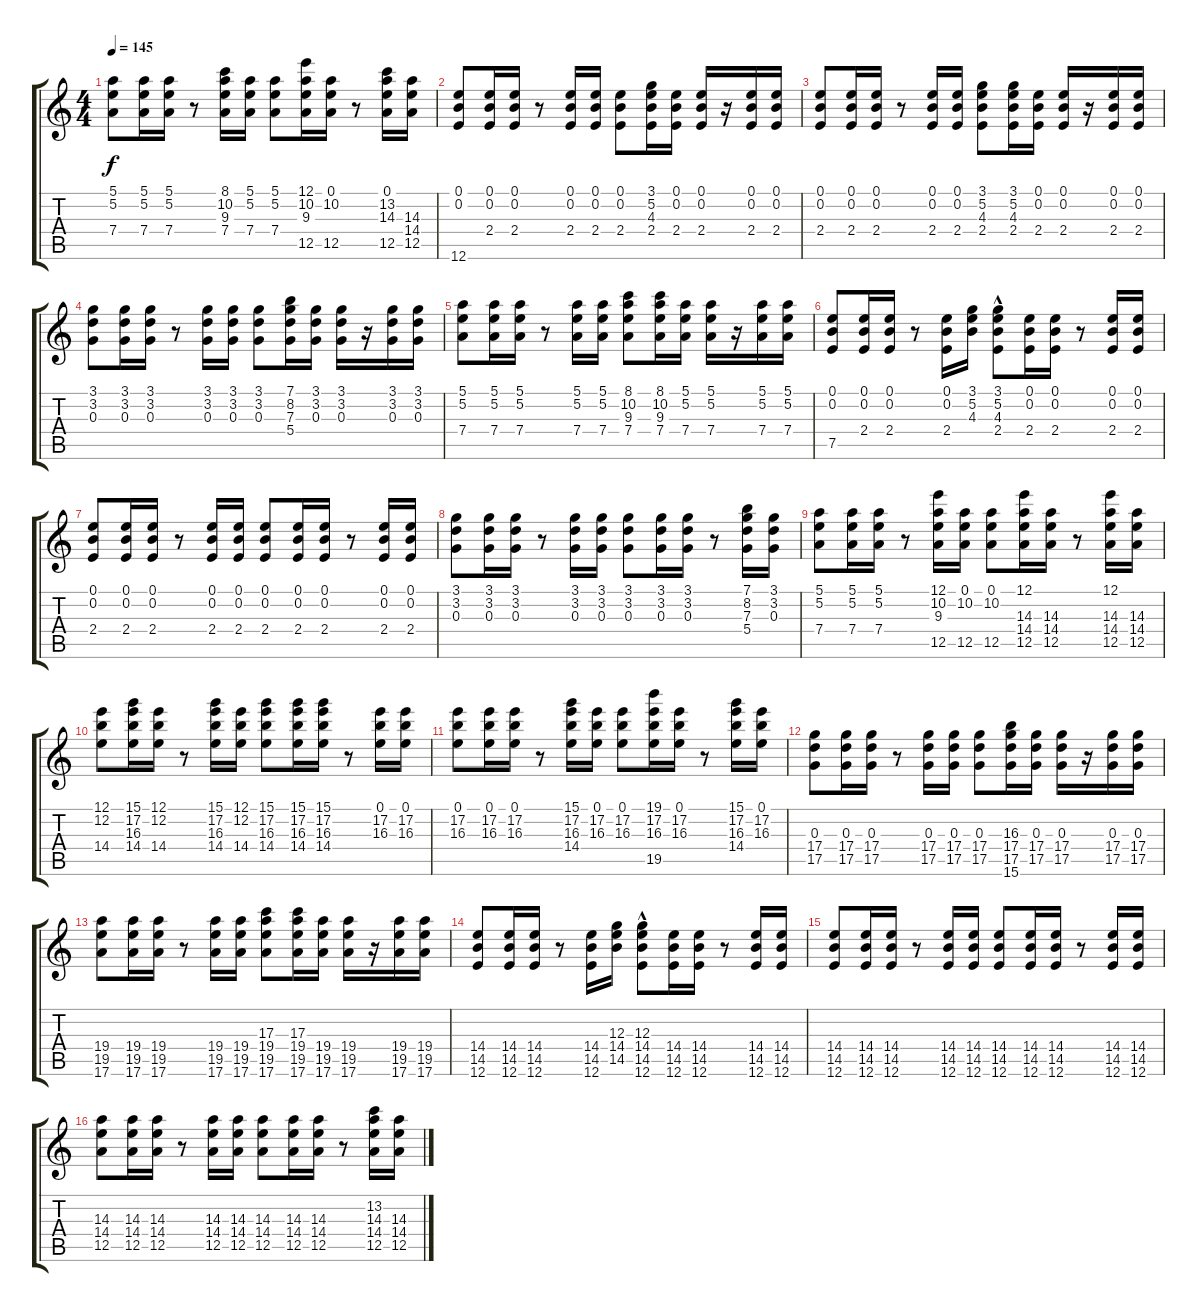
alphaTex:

\track "" {instrument acousticguitarsteel}
\staff {score tabs}
\tuning (E4 B3 G3 D3 A2 E2) {hide}
\ts (4 4)
\tempo 145
\clef g2
\ks c
(5.1 5.2 7.4).8{dy f} (5.1 5.2 7.4).16 (5.1 5.2 7.4).16 r.8 (8.1 10.2 9.3 7.4).16 (5.1 5.2 7.4).16 (5.1 5.2 7.4).8 (12.1 10.2 9.3 12.5).16 (0.1 10.2 12.5).16 r.8 (0.1 13.2 14.3 12.5).16 (14.3 14.4 12.5).16 |
(0.1 0.2 12.6).8 (0.1 0.2 2.4).16 (0.1 0.2 2.4).16 r.8 (0.1 0.2 2.4).16 (0.1 0.2 2.4).16 (0.1 0.2 2.4).8 (3.1 5.2 4.3 2.4).16 (0.1 0.2 2.4).16 (0.1 0.2 2.4).16 r.16 (0.1 0.2 2.4).16 (0.1 0.2 2.4).16 |
(0.1 0.2 2.4).8 (0.1 0.2 2.4).16 (0.1 0.2 2.4).16 r.8 (0.1 0.2 2.4).16 (0.1 0.2 2.4).16 (3.1 5.2 4.3 2.4).8 (3.1 5.2 4.3 2.4).16 (0.1 0.2 2.4).16 (0.1 0.2 2.4).16 r.16 (0.1 0.2 2.4).16 (0.1 0.2 2.4).16 |
(3.1 3.2 0.3).8 (3.1 3.2 0.3).16 (3.1 3.2 0.3).16 r.8 (3.1 3.2 0.3).16 (3.1 3.2 0.3).16 (3.1 3.2 0.3).8 (7.1 8.2 7.3 5.4).16 (3.1 3.2 0.3).16 (3.1 3.2 0.3).16 r.16 (3.1 3.2 0.3).16 (3.1 3.2 0.3).16 |
(5.1 5.2 7.4).8 (5.1 5.2 7.4).16 (5.1 5.2 7.4).16 r.8 (5.1 5.2 7.4).16 (5.1 5.2 7.4).16 (8.1 10.2 9.3 7.4).8 (8.1 10.2 9.3 7.4).16 (5.1 5.2 7.4).16 (5.1 5.2 7.4).16 r.16 (5.1 5.2 7.4).16 (5.1 5.2 7.4).16 |
(0.1 0.2 7.5).8 (0.1 0.2 2.4).16 (0.1 0.2 2.4).16 r.8 (0.1 0.2 2.4).16 (3.1 5.2 4.3).16 (3.1{hac} 5.2 4.3 2.4).8 (0.1 0.2 2.4).16 (0.1 0.2 2.4).16 r.8 (0.1 0.2 2.4).16 (0.1 0.2 2.4).16 |
(0.1 0.2 2.4).8 (0.1 0.2 2.4).16 (0.1 0.2 2.4).16 r.8 (0.1 0.2 2.4).16 (0.1 0.2 2.4).16 (0.1 0.2 2.4).8 (0.1 0.2 2.4).16 (0.1 0.2 2.4).16 r.8 (0.1 0.2 2.4).16 (0.1 0.2 2.4).16 |
(3.1 3.2 0.3).8 (3.1 3.2 0.3).16 (3.1 3.2 0.3).16 r.8 (3.1 3.2 0.3).16 (3.1 3.2 0.3).16 (3.1 3.2 0.3).8 (3.1 3.2 0.3).16 (3.1 3.2 0.3).16 r.8 (7.1 8.2 7.3 5.4).16 (3.1 3.2 0.3).16 |
(5.1 5.2 7.4).8 (5.1 5.2 7.4).16 (5.1 5.2 7.4).16 r.8 (12.1 10.2 9.3 12.5).16 (0.1 10.2 12.5).16 (0.1 10.2 12.5).8 (12.1 14.3 14.4 12.5).16 (14.3 14.4 12.5).16 r.8 (12.1 14.3 14.4 12.5).16 (14.3 14.4 12.5).16 |
(12.1 12.2 14.4).8 (15.1 17.2 16.3 14.4).16 (12.1 12.2 14.4).16 r.8 (15.1 17.2 16.3 14.4).16 (12.1 12.2 14.4).16 (15.1 17.2 16.3 14.4).8 (15.1 17.2 16.3 14.4).16 (15.1 17.2 16.3 14.4).16 r.8 (0.1 17.2 16.3).16 (0.1 17.2 16.3).16 |
(0.1 17.2 16.3).8 (0.1 17.2 16.3).16 (0.1 17.2 16.3).16 r.8 (15.1 17.2 16.3 14.4).16 (0.1 17.2 16.3).16 (0.1 17.2 16.3).8 (19.1 17.2 16.3 19.5).16 (0.1 17.2 16.3).16 r.8 (15.1 17.2 16.3 14.4).16 (0.1 17.2 16.3).16 |
(0.3 17.4 17.5).8 (0.3 17.4 17.5).16 (0.3 17.4 17.5).16 r.8 (0.3 17.4 17.5).16 (0.3 17.4 17.5).16 (0.3 17.4 17.5).8 (16.3 17.4 17.5 15.6).16 (0.3 17.4 17.5).16 (0.3 17.4 17.5).16 r.16 (0.3 17.4 17.5).16 (0.3 17.4 17.5).16 |
(19.4 19.5 17.6).8 (19.4 19.5 17.6).16 (19.4 19.5 17.6).16 r.8 (19.4 19.5 17.6).16 (19.4 19.5 17.6).16 (17.3 19.4 19.5 17.6).8 (17.3 19.4 19.5 17.6).16 (19.4 19.5 17.6).16 (19.4 19.5 17.6).16 r.16 (19.4 19.5 17.6).16 (19.4 19.5 17.6).16 |
(14.4 14.5 12.6).8 (14.4 14.5 12.6).16 (14.4 14.5 12.6).16 r.8 (14.4 14.5 12.6).16 (12.3 14.4 14.5).16 (12.3{hac} 14.4 14.5 12.6).8 (14.4 14.5 12.6).16 (14.4 14.5 12.6).16 r.8 (14.4 14.5 12.6).16 (14.4 14.5 12.6).16 |
(14.4 14.5 12.6).8 (14.4 14.5 12.6).16 (14.4 14.5 12.6).16 r.8 (14.4 14.5 12.6).16 (14.4 14.5 12.6).16 (14.4 14.5 12.6).8 (14.4 14.5 12.6).16 (14.4 14.5 12.6).16 r.8 (14.4 14.5 12.6).16 (14.4 14.5 12.6).16 |
(14.3 14.4 12.5).8 (14.3 14.4 12.5).16 (14.3 14.4 12.5).16 r.8 (14.3 14.4 12.5).16 (14.3 14.4 12.5).16 (14.3 14.4 12.5).8 (14.3 14.4 12.5).16 (14.3 14.4 12.5).16 r.8 (13.2 14.3 14.4 12.5).16 (14.3 14.4 12.5).16
